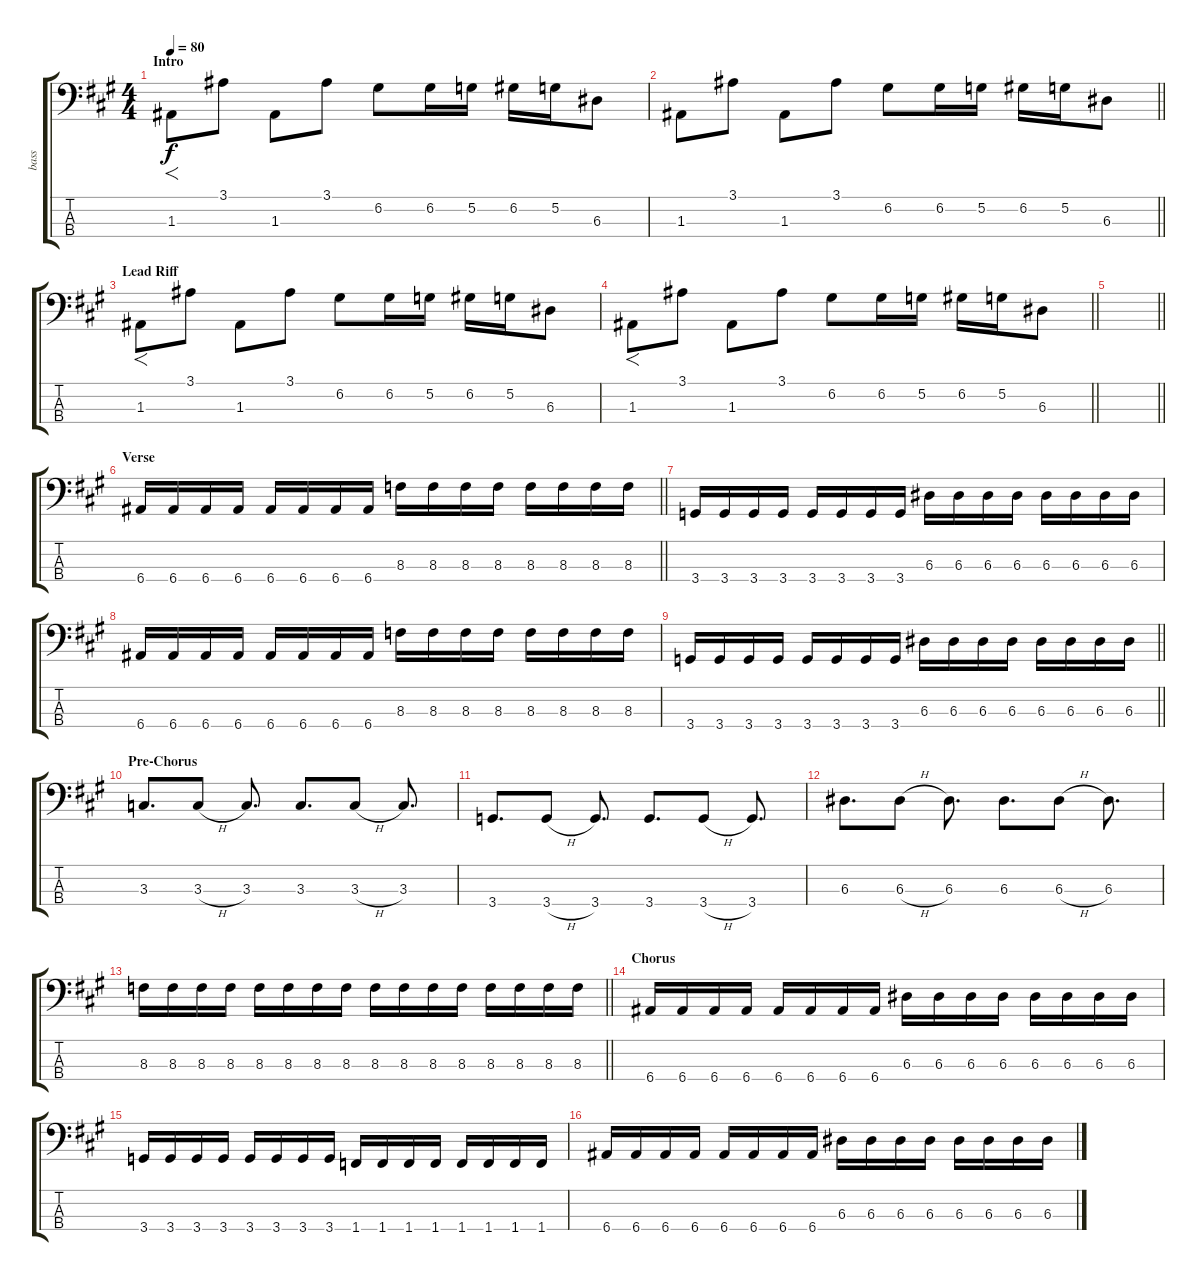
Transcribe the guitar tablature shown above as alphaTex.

\track ("bass" "bass") {instrument electricbassfinger}
\staff {score tabs}
\tuning (G2 D2 A1 E1) {hide}
\ts (4 4)
\section ("" "Intro")
\tempo 80
\clef f4
\ks a
1.3.8{f dy f instrument electricbassfinger} 3.1.8 1.3.8 3.1.8 6.2.8 6.2.16 5.2.16 6.2.16 5.2.16 6.3.8 |
\barLineRight lightlight
1.3.8 3.1.8 1.3.8 3.1.8 6.2.8 6.2.16 5.2.16 6.2.16 5.2.16 6.3.8 |
\section ("" "Lead Riff")
1.3.8{f} 3.1.8 1.3.8 3.1.8 6.2.8 6.2.16 5.2.16 6.2.16 5.2.16 6.3.8 |
\barLineRight lightlight
1.3.8{f} 3.1.8 1.3.8 3.1.8 6.2.8 6.2.16 5.2.16 6.2.16 5.2.16 6.3.8 |
\barLineRight lightlight
|
\section ("" "Verse")
\barLineRight lightlight
6.4.16 6.4.16 6.4.16 6.4.16 6.4.16 6.4.16 6.4.16 6.4.16 8.3.16 8.3.16 8.3.16 8.3.16 8.3.16 8.3.16 8.3.16 8.3.16 |
3.4.16 3.4.16 3.4.16 3.4.16 3.4.16 3.4.16 3.4.16 3.4.16 6.3.16 6.3.16 6.3.16 6.3.16 6.3.16 6.3.16 6.3.16 6.3.16 |
6.4.16 6.4.16 6.4.16 6.4.16 6.4.16 6.4.16 6.4.16 6.4.16 8.3.16 8.3.16 8.3.16 8.3.16 8.3.16 8.3.16 8.3.16 8.3.16 |
\barLineRight lightlight
3.4.16 3.4.16 3.4.16 3.4.16 3.4.16 3.4.16 3.4.16 3.4.16 6.3.16 6.3.16 6.3.16 6.3.16 6.3.16 6.3.16 6.3.16 6.3.16 |
\section ("" "Pre-Chorus")
3.3.8{d} 3.3{h}.8 3.3.8{d} 3.3.8{d} 3.3{h}.8 3.3.8{d} |
3.4.8{d} 3.4{h}.8 3.4.8{d} 3.4.8{d} 3.4{h}.8 3.4.8{d} |
6.3.8{d} 6.3{h}.8 6.3.8{d} 6.3.8{d} 6.3{h}.8 6.3.8{d} |
\barLineRight lightlight
8.3.16 8.3.16 8.3.16 8.3.16 8.3.16 8.3.16 8.3.16 8.3.16 8.3.16 8.3.16 8.3.16 8.3.16 8.3.16 8.3.16 8.3.16 8.3.16 |
\section ("" "Chorus")
6.4.16 6.4.16 6.4.16 6.4.16 6.4.16 6.4.16 6.4.16 6.4.16 6.3.16 6.3.16 6.3.16 6.3.16 6.3.16 6.3.16 6.3.16 6.3.16 |
3.4.16 3.4.16 3.4.16 3.4.16 3.4.16 3.4.16 3.4.16 3.4.16 1.4.16 1.4.16 1.4.16 1.4.16 1.4.16 1.4.16 1.4.16 1.4.16 |
6.4.16 6.4.16 6.4.16 6.4.16 6.4.16 6.4.16 6.4.16 6.4.16 6.3.16 6.3.16 6.3.16 6.3.16 6.3.16 6.3.16 6.3.16 6.3.16
